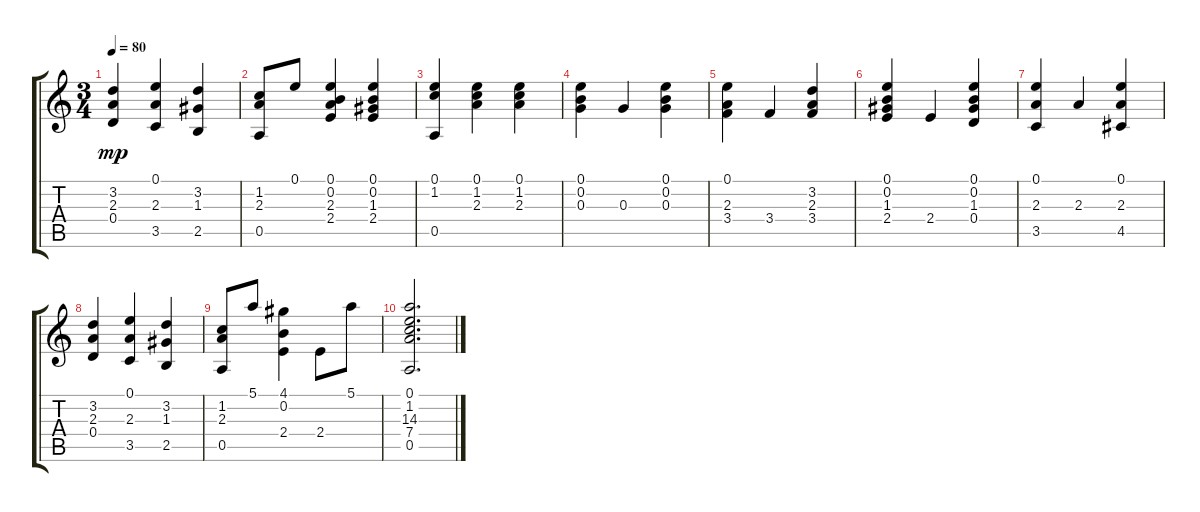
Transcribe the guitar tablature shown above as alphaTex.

\track "" {instrument acousticguitarnylon}
\staff {score tabs}
\tuning (E4 B3 G3 D3 A2 E2) {hide}
\ts (3 4)
\tempo 80
\clef g2
\ks c
(3.2 2.3 0.4).4{dy mp} (0.1 2.3 3.5).4 (3.2 1.3 2.5).4 |
(1.2 2.3 0.5).8 0.1.8 (0.1 0.2 2.3 2.4).4 (0.1 0.2 1.3 2.4).4 |
(0.1 1.2 0.5).4 (0.1 1.2 2.3).4 (0.1 1.2 2.3).4 |
(0.1 0.2 0.3).4 0.3.4 (0.1 0.2 0.3).4 |
(0.1 2.3 3.4).4 3.4.4 (3.2 2.3 3.4).4 |
(0.1 0.2 1.3 2.4).4 2.4.4 (0.1 0.2 1.3 0.4).4 |
(0.1 2.3 3.5).4 2.3.4 (0.1 2.3 4.5).4 |
(3.2 2.3 0.4).4 (0.1 2.3 3.5).4 (3.2 1.3 2.5).4 |
(1.2 2.3 0.5).8 5.1.8 (4.1 0.2 2.4).4 2.4.8 5.1.8 |
(0.1 1.2 14.3 7.4 0.5).2{d}
